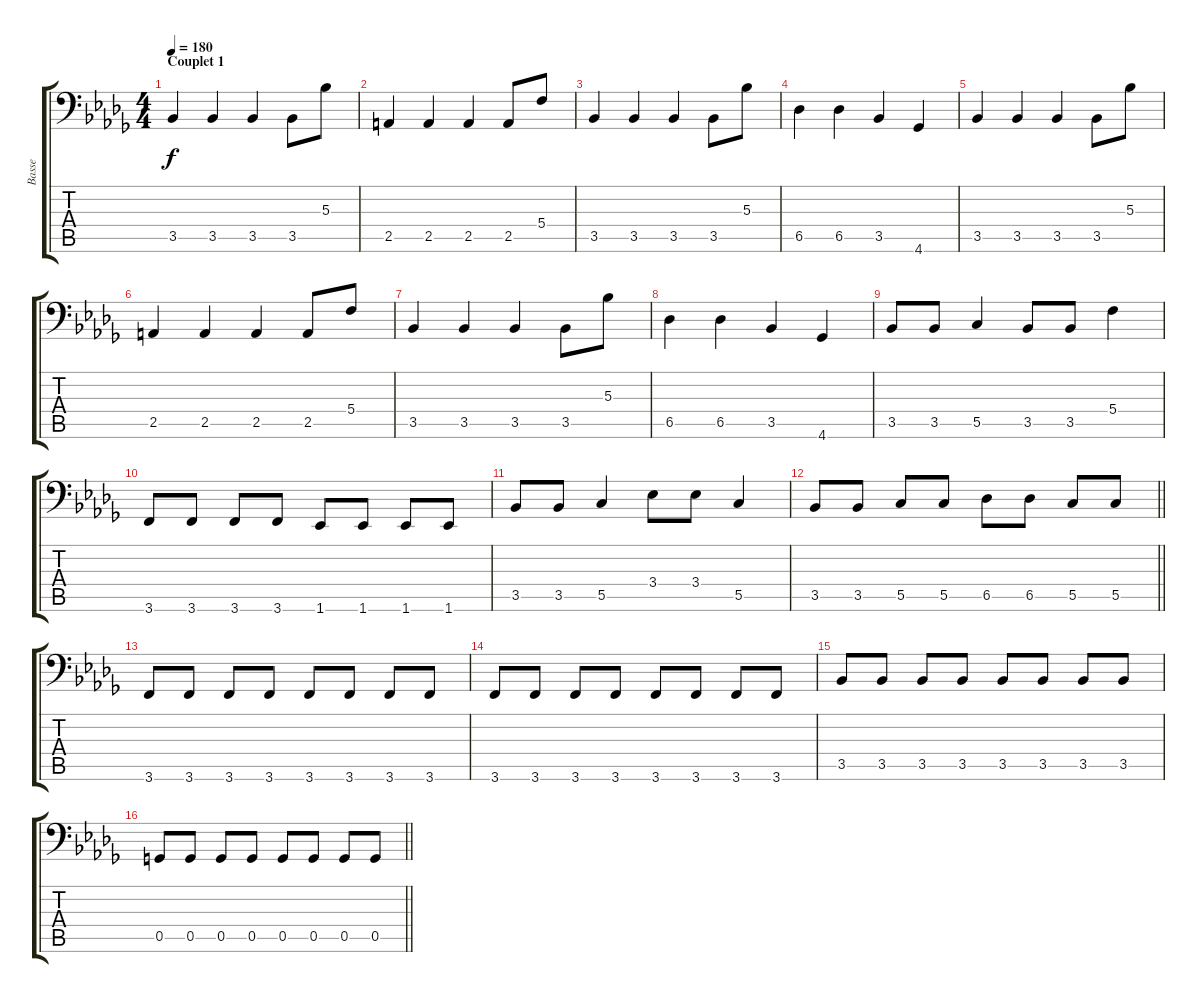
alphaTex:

\track ("Basse" "Basse") {instrument electricbassfinger}
\staff {score tabs}
\tuning (D3 A2 F2 C2 G1 D1) {hide}
\ts (4 4)
\section ("" "Couplet 1")
\tempo 180
\clef f4
\ks bbminor
3.5.4{dy f} 3.5.4 3.5.4 3.5.8 5.3.8 |
2.5.4 2.5.4 2.5.4 2.5.8 5.4.8 |
3.5.4 3.5.4 3.5.4 3.5.8 5.3.8 |
6.5.4 6.5.4 3.5.4 4.6.4 |
3.5.4 3.5.4 3.5.4 3.5.8 5.3.8 |
2.5.4 2.5.4 2.5.4 2.5.8 5.4.8 |
3.5.4 3.5.4 3.5.4 3.5.8 5.3.8 |
6.5.4 6.5.4 3.5.4 4.6.4 |
3.5.8 3.5.8 5.5.4 3.5.8 3.5.8 5.4.4 |
3.6.8 3.6.8 3.6.8 3.6.8 1.6.8 1.6.8 1.6.8 1.6.8 |
3.5.8 3.5.8 5.5.4 3.4.8 3.4.8 5.5.4 |
\barLineRight lightlight
3.5.8 3.5.8 5.5.8 5.5.8 6.5.8 6.5.8 5.5.8 5.5.8 |
3.6.8 3.6.8 3.6.8 3.6.8 3.6.8 3.6.8 3.6.8 3.6.8 |
3.6.8 3.6.8 3.6.8 3.6.8 3.6.8 3.6.8 3.6.8 3.6.8 |
3.5.8 3.5.8 3.5.8 3.5.8 3.5.8 3.5.8 3.5.8 3.5.8 |
\barLineRight lightlight
0.5.8 0.5.8 0.5.8 0.5.8 0.5.8 0.5.8 0.5.8 0.5.8
